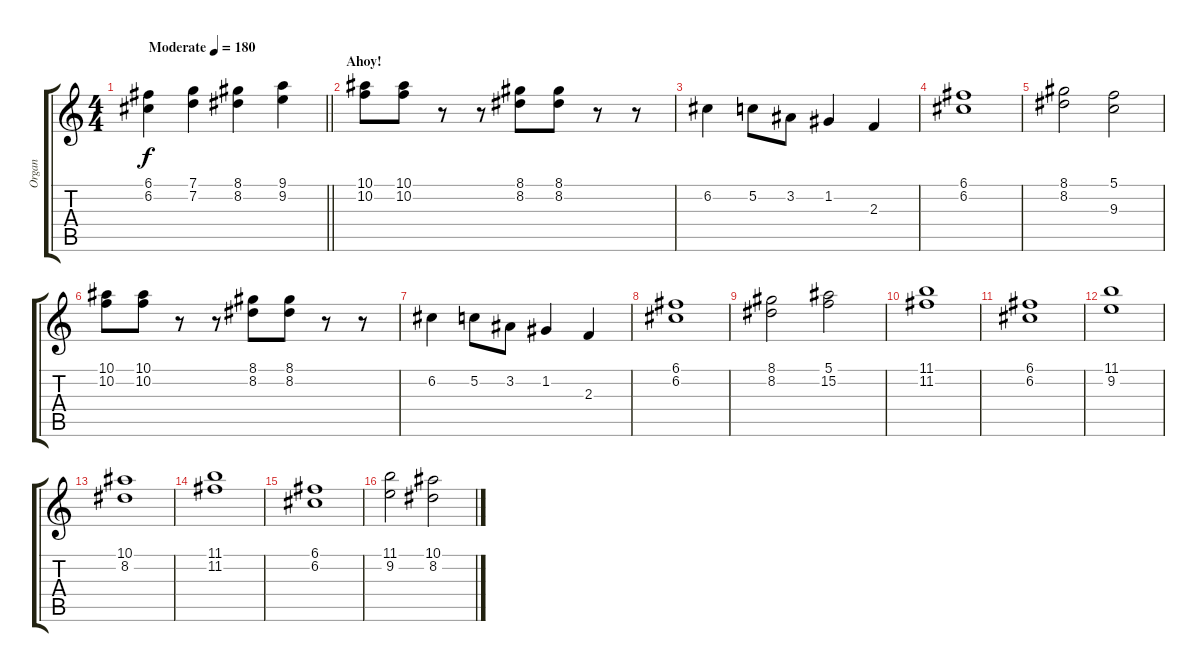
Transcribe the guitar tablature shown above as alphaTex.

\track ("Organ" "Organ") {instrument rockorgan}
\staff {score tabs}
\tuning (C5 G4 Eb4 Bb3 F3 C3) {hide}
\ts (4 4)
\tempo (180 "Moderate")
\clef g2
\barLineRight lightlight
\ks c
(6.1 6.2).4{dy f instrument rockorgan} (7.1 7.2).4 (8.1 8.2).4 (9.1 9.2).4 |
\section ("" "Ahoy!")
(10.1 10.2).8 (10.1 10.2).8 r.8 r.8 (8.1 8.2).8 (8.1 8.2).8 r.8 r.8 |
6.2.4 5.2.8 3.2.8 1.2.4 2.3.4 |
(6.1 6.2).1 |
(8.1 8.2).2 (5.1 9.3).2 |
(10.1 10.2).8 (10.1 10.2).8 r.8 r.8 (8.1 8.2).8 (8.1 8.2).8 r.8 r.8 |
6.2.4 5.2.8 3.2.8 1.2.4 2.3.4 |
(6.1 6.2).1 |
(8.1 8.2).2 (5.1 15.2).2 |
(11.1 11.2).1 |
(6.1 6.2).1 |
(11.1 9.2).1 |
(10.1 8.2).1 |
(11.1 11.2).1 |
(6.1 6.2).1 |
(11.1 9.2).2 (10.1 8.2).2
